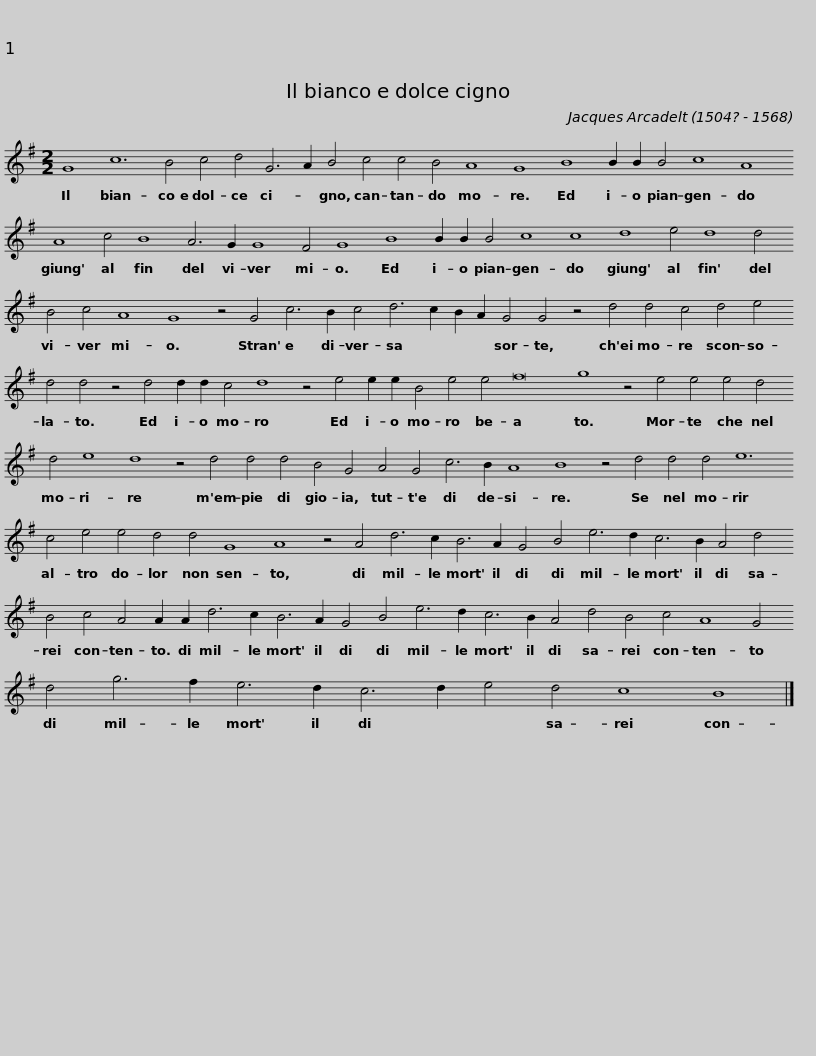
X:1
L:1/8
M:2/2
I:linebreak $
K:G
V:1 treble transpose="-12 "
V:1
 G8 c12 B4 c4 d4 G6 A2 B4 c4 c4 B4 A8 G8 B8 B2 B2 B4 c8 A8 A8 c4 B8 A6 G2 G8 F4 G8 B8 B2 B2 B4 c8 c8 d8 e4 d8 d4 B4 c4 A8 G8 z4 G4 c6 B2 c4 d6 c2 B2 A2 G4 G4 z4 d4 d4 c4 d4 e4 d4 d4 z4 d4 d2 d2 c4 d8 z4 e4 e2 e2 B4 e4 e4 f16 g8 z4 e4 e4 e4 d4 d4 e8 d8 z4 d4 d4 d4 B4 G4 A4 G4 c6 B2 A8 B8 z4 d4 d4 d4 e12 c4 e4 e4 d4 d4 G8 A8 z4 A4 d6 c2 B6 A2 G4 B4 e6 d2 c6 B2 A4 d4 B4 c4 A4 A2 A2 d6 c2 B6 A2 G4 B4 e6 d2 c6 B2 A4 d4 B4 c4 A8 G4 d4 g6 f2 e6 d2 c6 d2 e4 d4 c8 B8 |] %1
